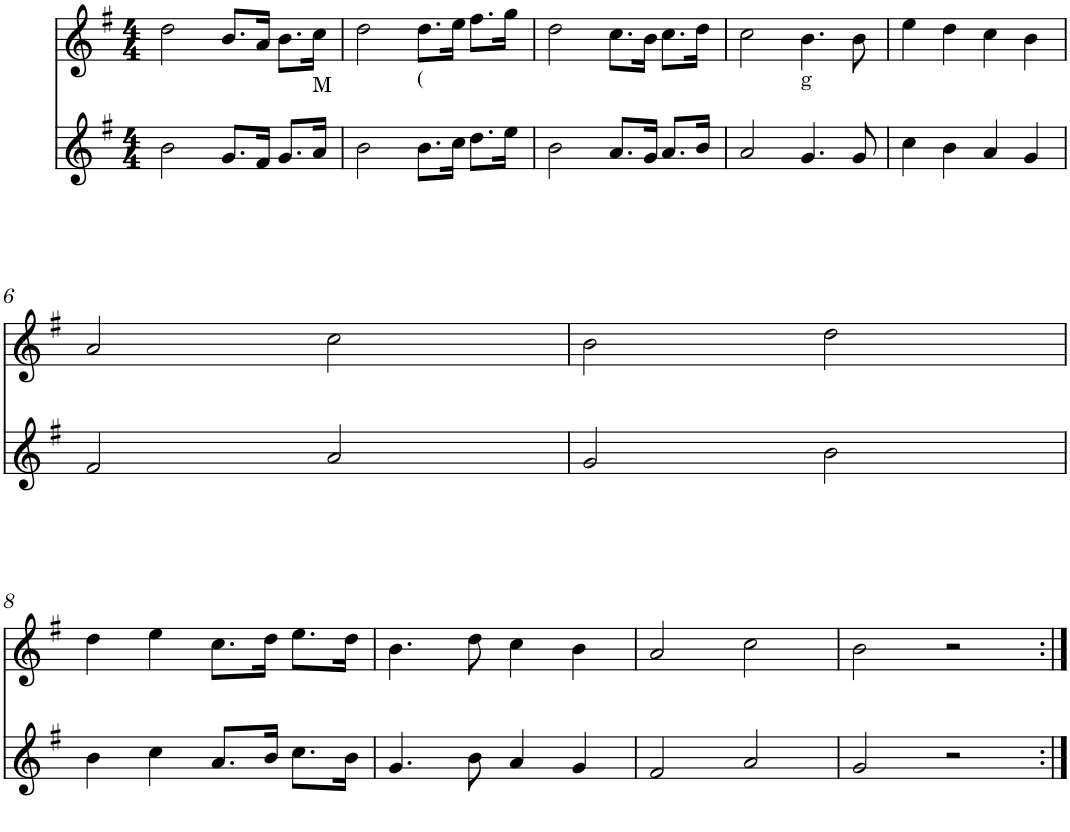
**kern	**kern
*part2	*part1
*staff2	*staff1
*I"Piano	*I"Piano
*I'Pno	*I'Pno
*clefG2	*clefG2
*k[f#]	*k[f#]
*M4/4	*M4/4
=1	=1
2b\	2dd\
8.g/L	8.b/L
16f#/Jk	16a/Jk
8.g/L	8.b\L
!	!LO:TX:b:t=M
16a/Jk	16cc\Jk
=2	=2
2b\	2dd\
!	!LO:TX:b:t=(
8.b\L	8.dd\L
16cc\Jk	16ee\Jk
8.dd\L	8.ff#\L
16ee\Jk	16gg\Jk
=3	=3
2b\	2dd\
8.a/L	8.cc\L
16g/Jk	16b\Jk
8.a/L	8.cc\L
16b/Jk	16dd\Jk
=4	=4
2a/	2cc\
!	!LO:TX:b:t=g
4.g/	4.b\
8g/	8b\
=5	=5
4cc\	4ee\
4b\	4dd\
4a/	4cc\
4g/	4b\
!!LO:LB:g=z
=6	=6
2f#/	2a/
2a/	2cc\
=7	=7
2g/	2b\
2b\	2dd\
!!LO:LB:g=z
=8	=8
4b\	4dd\
4cc\	4ee\
8.a/L	8.cc\L
16b/Jk	16dd\Jk
8.cc\L	8.ee\L
16b\Jk	16dd\Jk
=9	=9
4.g/	4.b\
8b\	8dd\
4a/	4cc\
4g/	4b\
=10	=10
2f#/	2a/
2a/	2cc\
=11	=11
2g/	2b\
2r	2r
=:|!	=:|!
*-	*-
